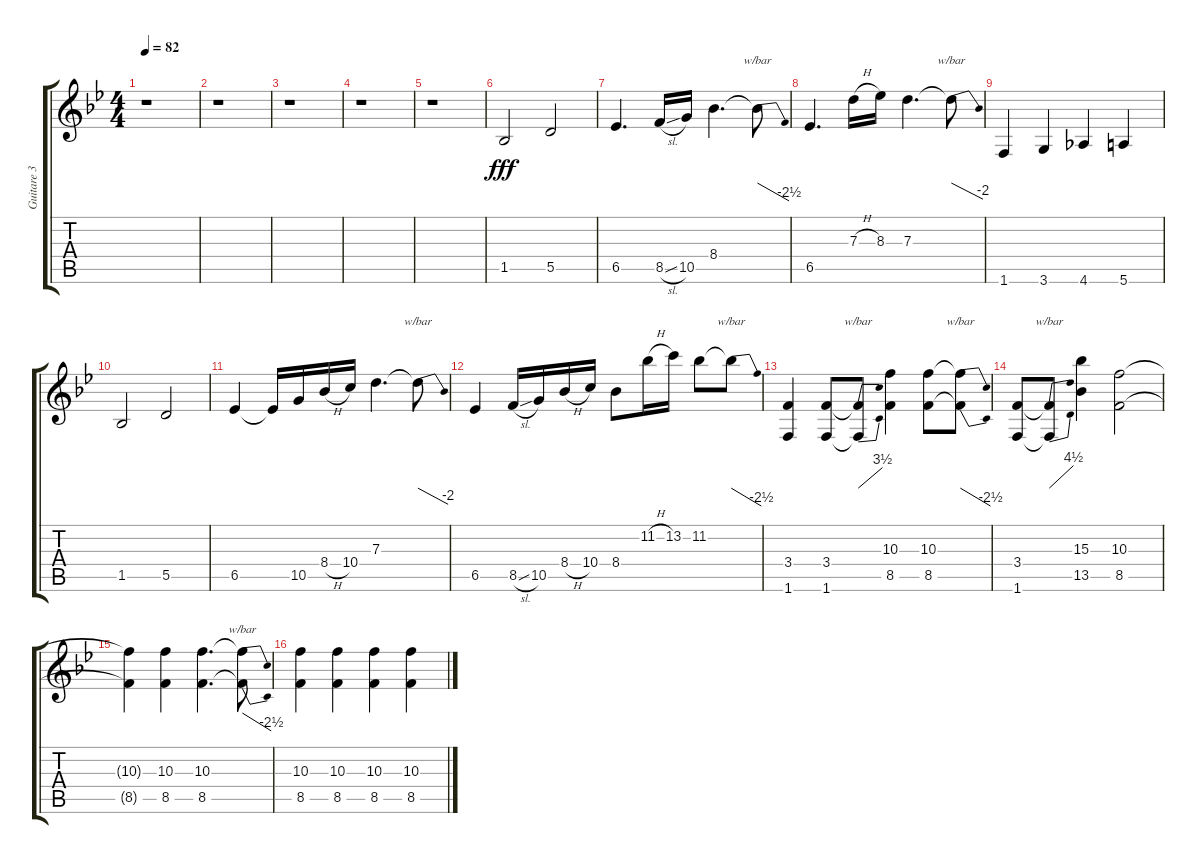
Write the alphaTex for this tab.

\track ("Guitare 3" "Guitare 3") {instrument distortionguitar}
\staff {score tabs}
\tuning (E4 B3 G3 D3 A2 E2) {hide}
\ts (4 4)
\tempo 82
\clef g2
\ks bb
r.1{dy fff} |
r.1 |
r.1 |
r.1 |
r.1 |
1.5.2 5.5.2 |
6.5.4{d} 8.5{sl}.16 10.5.16 8.4.4{d} 8.4{t}.8{tbe (dive default 0 0 60 -10)} |
6.5.4{d} 7.3{h}.16 8.3.16 7.3.4{d} 7.3{t}.8{tbe (dive default 0 0 60 -8)} |
1.6.4 3.6.4 4.6.4 5.6.4 |
1.5.2 5.5.2 |
6.5.4 6.5{t}.16 10.5.16 8.4{h}.16 10.4.16 7.3.4{d} 7.3{t}.8{tbe (dive default 0 0 60 -8)} |
6.5.4 8.5{sl}.16 10.5.16 8.4{h}.16 10.4.16 8.4.8 11.2{h}.16 13.2.16 11.2.8 11.2{t}.8{tbe (dive default 0 0 60 -10)} |
(3.4 1.6).4 (3.4 1.6).8 (3.4{t} 1.6{t}).8{tbe (dive default 0 0 60 14)} (10.3 8.5).4 (10.3 8.5).8 (10.3{t} 8.5{t}).8{tbe (dive default 0 0 60 -10)} |
(3.4 1.6).8 (3.4{t} 1.6{t}).8{tbe (dive default 0 0 60 18)} (15.3 13.5).4 (10.3 8.5).2 |
(10.3{t} 8.5{t}).4 (10.3 8.5).4 (10.3 8.5).4{d} (10.3{t} 8.5{t}).8{tbe (dive default 0 0 60 -10)} |
(10.3 8.5).4 (10.3 8.5).4 (10.3 8.5).4 (10.3 8.5).4
